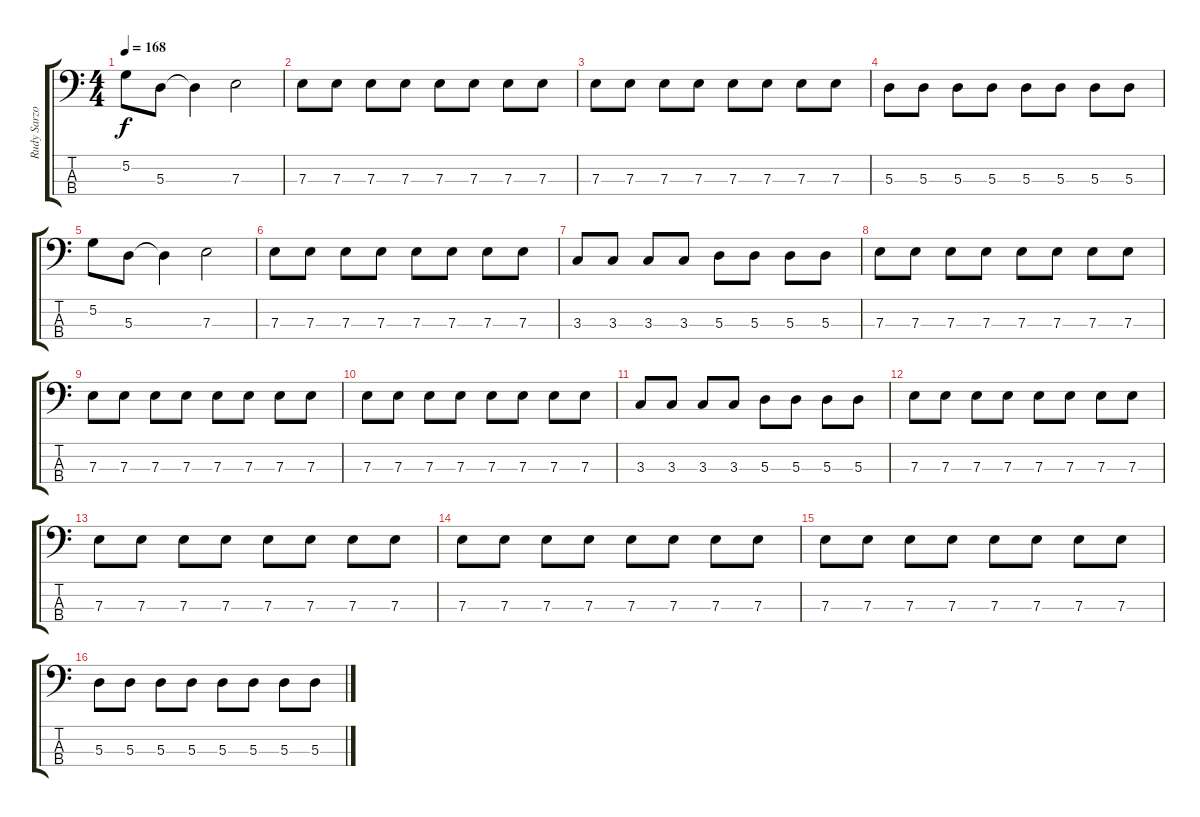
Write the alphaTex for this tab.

\track ("Rudy Sarzo" "Rudy Sarzo") {instrument electricbassfinger}
\staff {score tabs}
\tuning (G2 D2 A1 E1) {hide}
\ts (4 4)
\tempo 168
\clef f4
\ks c
5.2.8{dy f} 5.3.8 5.3{t}.4 7.3.2 |
7.3.8 7.3.8 7.3.8 7.3.8 7.3.8 7.3.8 7.3.8 7.3.8 |
7.3.8 7.3.8 7.3.8 7.3.8 7.3.8 7.3.8 7.3.8 7.3.8 |
5.3.8 5.3.8 5.3.8 5.3.8 5.3.8 5.3.8 5.3.8 5.3.8 |
5.2.8 5.3.8 5.3{t}.4 7.3.2 |
7.3.8 7.3.8 7.3.8 7.3.8 7.3.8 7.3.8 7.3.8 7.3.8 |
3.3.8 3.3.8 3.3.8 3.3.8 5.3.8 5.3.8 5.3.8 5.3.8 |
7.3.8 7.3.8 7.3.8 7.3.8 7.3.8 7.3.8 7.3.8 7.3.8 |
7.3.8 7.3.8 7.3.8 7.3.8 7.3.8 7.3.8 7.3.8 7.3.8 |
7.3.8 7.3.8 7.3.8 7.3.8 7.3.8 7.3.8 7.3.8 7.3.8 |
3.3.8 3.3.8 3.3.8 3.3.8 5.3.8 5.3.8 5.3.8 5.3.8 |
7.3.8 7.3.8 7.3.8 7.3.8 7.3.8 7.3.8 7.3.8 7.3.8 |
7.3.8 7.3.8 7.3.8 7.3.8 7.3.8 7.3.8 7.3.8 7.3.8 |
7.3.8 7.3.8 7.3.8 7.3.8 7.3.8 7.3.8 7.3.8 7.3.8 |
7.3.8 7.3.8 7.3.8 7.3.8 7.3.8 7.3.8 7.3.8 7.3.8 |
5.3.8 5.3.8 5.3.8 5.3.8 5.3.8 5.3.8 5.3.8 5.3.8
